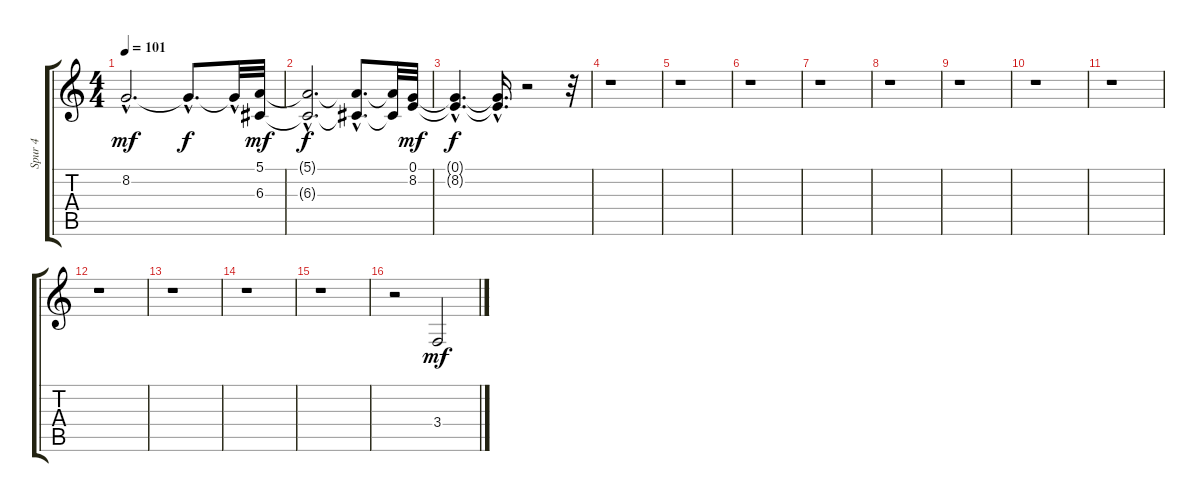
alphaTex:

\track ("Spur 4" "Spur 4") {instrument violin}
\staff {score tabs}
\tuning (E4 B3 G3 D3 A2 E2) {hide}
\ts (4 4)
\tempo 101
\clef g2
\ks c
8.2{hac}.2{d dy mf} 8.2{hac t}.8{d dy f} 8.2{hac t}.32 (5.1 6.3).32{dy mf} |
(5.1{hac t} 6.3{hac t}).2{d dy f} (5.1{hac t} 6.3{hac t}).8{d} (5.1{t} 6.3{t}).32 (0.1 8.2).32{dy mf} |
(0.1{hac t} 8.2{hac t}).4{d dy f} (0.1{hac t} 8.2{t}).16{d} r.2 r.32 |
r.1 |
r.1 |
r.1 |
r.1 |
r.1 |
r.1 |
r.1 |
r.1 |
r.1 |
r.1 |
r.1 |
r.1 |
r.2 3.4.2{dy mf}
